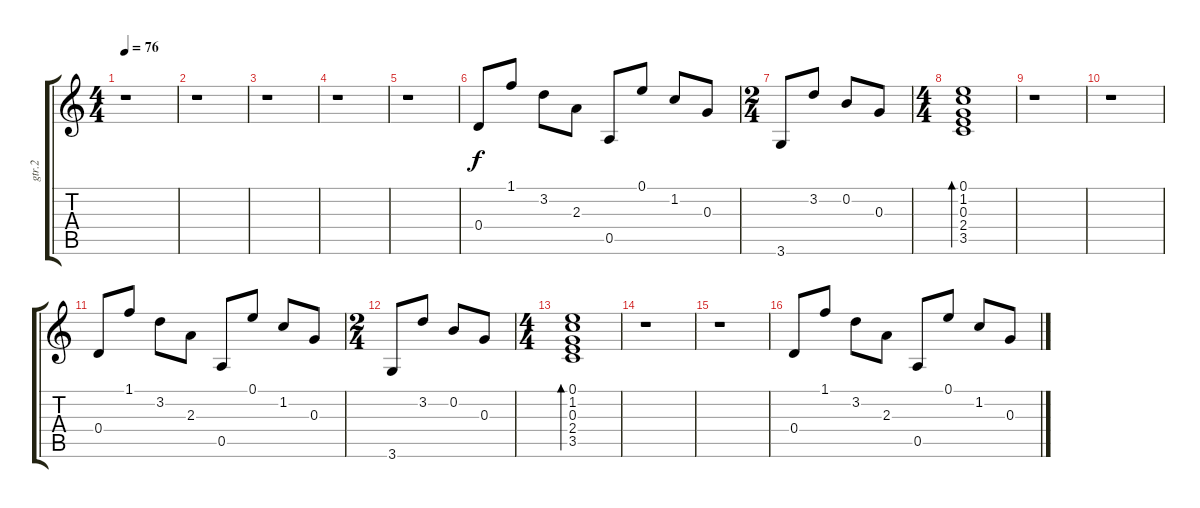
\track ("gtr.2" "gtr.2") {instrument acousticguitarsteel}
\staff {score tabs}
\tuning (E4 B3 G3 D3 A2 E2) {hide}
\ts (4 4)
\tempo 76
\clef g2
\ks c
r.1{dy f instrument acousticguitarsteel} |
r.1 |
r.1 |
r.1 |
r.1 |
0.4.8 1.1.8 3.2.8 2.3.8 0.5.8 0.1.8 1.2.8 0.3.8 |
\ts (2 4)
3.6.8 3.2.8 0.2.8 0.3.8 |
\ts (4 4)
(0.1 1.2 0.3 2.4 3.5).1{bd 60} |
r.1 |
r.1 |
0.4.8 1.1.8 3.2.8 2.3.8 0.5.8 0.1.8 1.2.8 0.3.8 |
\ts (2 4)
3.6.8 3.2.8 0.2.8 0.3.8 |
\ts (4 4)
(0.1 1.2 0.3 2.4 3.5).1{bd 60} |
r.1 |
r.1 |
0.4.8 1.1.8 3.2.8 2.3.8 0.5.8 0.1.8 1.2.8 0.3.8
